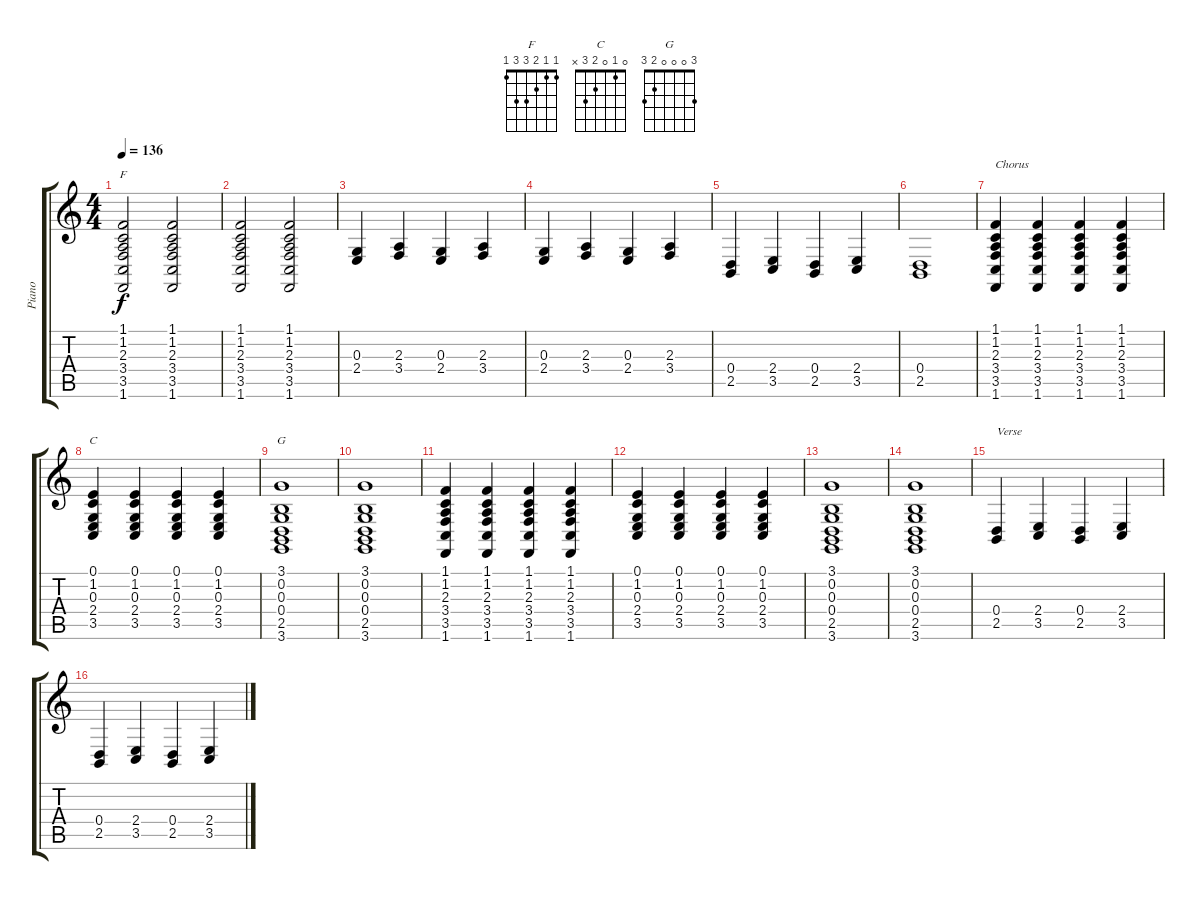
\track ("Piano" "Piano") {instrument acousticgrandpiano}
\staff {score tabs}
\tuning (E4 B3 G3 D3 A2 E2) {hide}
\chord ("F" 1 1 2 3 3 1)
\chord ("C" 0 1 0 2 3 x)
\chord ("G" 3 0 0 0 2 3)
\ts (4 4)
\tempo 136
\clef g2
\ks c
(1.1 1.2 2.3 3.4 3.5 1.6).2{ch "F" dy f} (1.1 1.2 2.3 3.4 3.5 1.6).2 |
(1.1 1.2 2.3 3.4 3.5 1.6).2 (1.1 1.2 2.3 3.4 3.5 1.6).2 |
(0.3 2.4).4 (2.3 3.4).4 (0.3 2.4).4 (2.3 3.4).4 |
(0.3 2.4).4 (2.3 3.4).4 (0.3 2.4).4 (2.3 3.4).4 |
(0.4 2.5).4 (2.4 3.5).4 (0.4 2.5).4 (2.4 3.5).4 |
(0.4 2.5).1 |
(1.1 1.2 2.3 3.4 3.5 1.6).4{txt "Chorus"} (1.1 1.2 2.3 3.4 3.5 1.6).4 (1.1 1.2 2.3 3.4 3.5 1.6).4 (1.1 1.2 2.3 3.4 3.5 1.6).4 |
(0.1 1.2 0.3 2.4 3.5).4{ch "C"} (0.1 1.2 0.3 2.4 3.5).4 (0.1 1.2 0.3 2.4 3.5).4 (0.1 1.2 0.3 2.4 3.5).4 |
(3.1 0.2 0.3 0.4 2.5 3.6).1{ch "G"} |
(3.1 0.2 0.3 0.4 2.5 3.6).1 |
(1.1 1.2 2.3 3.4 3.5 1.6).4 (1.1 1.2 2.3 3.4 3.5 1.6).4 (1.1 1.2 2.3 3.4 3.5 1.6).4 (1.1 1.2 2.3 3.4 3.5 1.6).4 |
(0.1 1.2 0.3 2.4 3.5).4 (0.1 1.2 0.3 2.4 3.5).4 (0.1 1.2 0.3 2.4 3.5).4 (0.1 1.2 0.3 2.4 3.5).4 |
(3.1 0.2 0.3 0.4 2.5 3.6).1 |
(3.1 0.2 0.3 0.4 2.5 3.6).1 |
(0.4 2.5).4{txt "Verse"} (2.4 3.5).4 (0.4 2.5).4 (2.4 3.5).4 |
(0.4 2.5).4 (2.4 3.5).4 (0.4 2.5).4 (2.4 3.5).4
